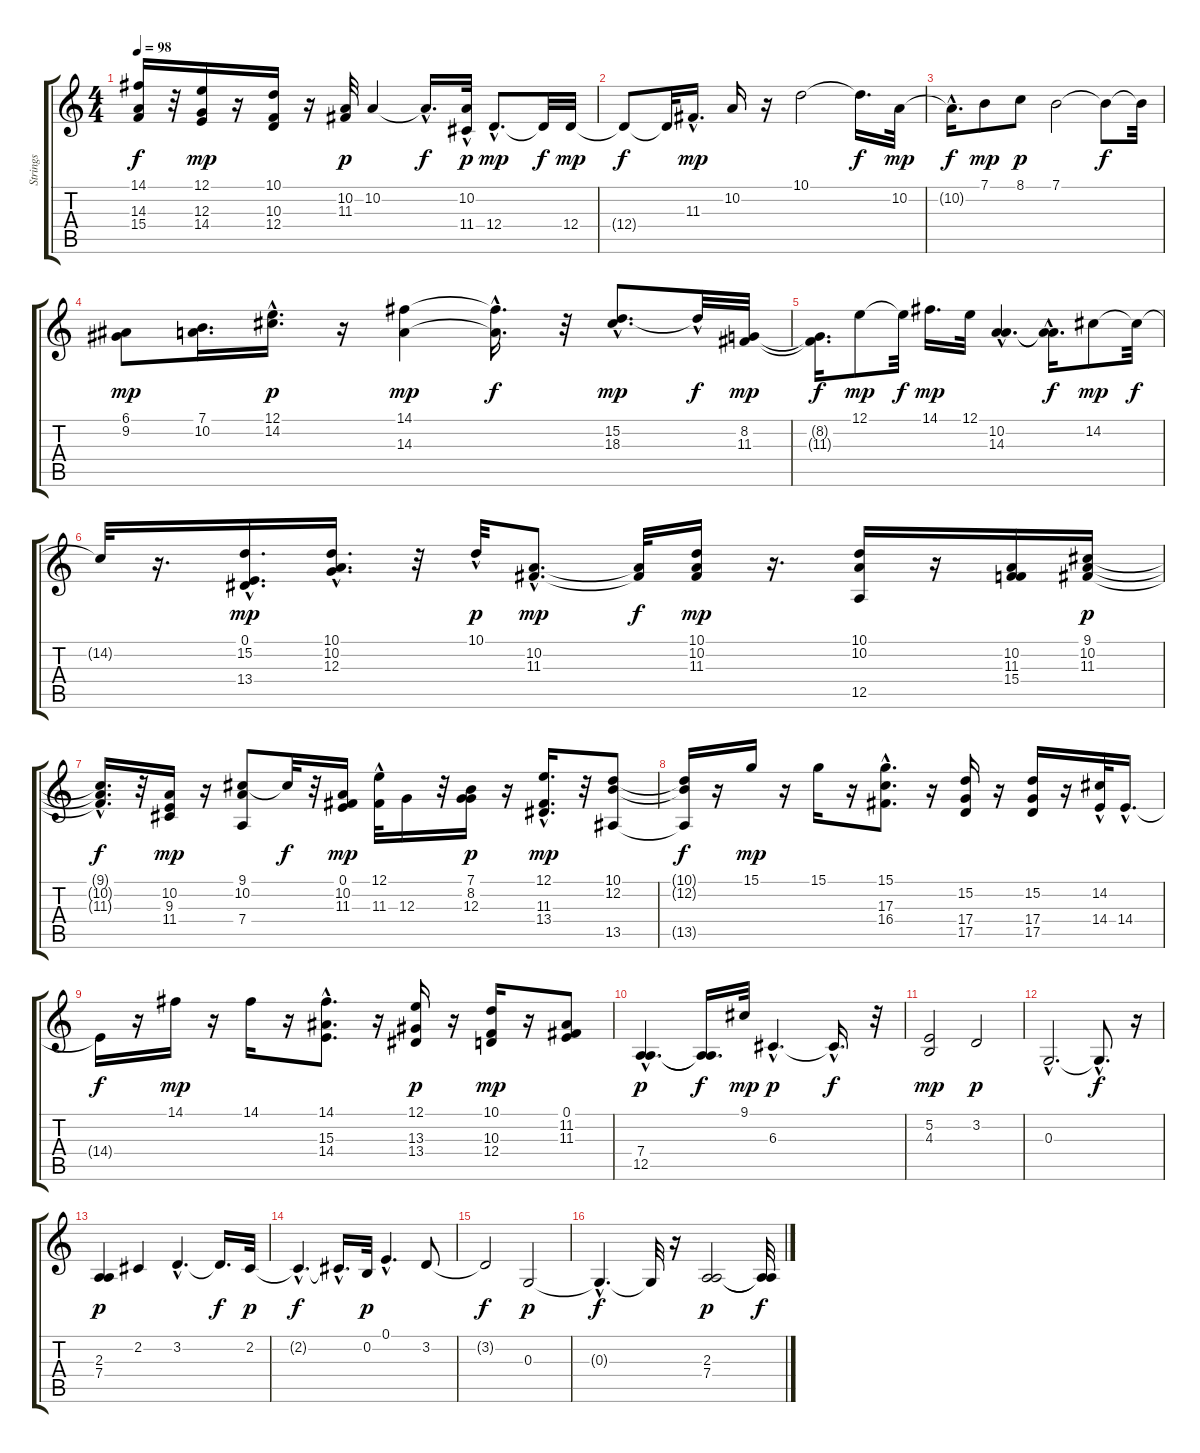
\track ("Strings" "Strings") {instrument stringensemble1}
\staff {score tabs}
\tuning (E4 B3 G3 D3 A2 E2) {hide}
\ts (4 4)
\tempo 98
\clef g2
\ks c
(14.1{t} 14.3{t} 15.4{t}).16{dy f} r.32 (12.1 12.3 14.4).16{dy mp} r.16 (10.1 10.3 12.4).16 r.16 (10.2 11.3).32{dy p} 10.2.4 10.2{hac t}.16{d dy f} (10.2{hac} 11.4{hac}).32{dy p} 12.4{hac}.8{d dy mp} 12.4{t}.32{dy f} 12.4.32{dy mp} |
12.4{t}.8{dy f} 12.4{t}.32 11.3{hac}.16{d dy mp} 10.2.16 r.16 10.1.2 10.1{t}.16{d dy f} 10.2.32{dy mp} |
10.2{hac t}.16{d dy f} 7.1.8{dy mp} 8.1.8{dy p} 7.1.2 7.1{t}.8{dy f} 7.1{t}.32 |
(6.1 9.2).8{dy mp} (7.1 10.2).16{d} (12.1{hac} 14.2{hac}).16{d dy p} r.16 (14.1 14.3).4{dy mp} (14.1{hac t} 14.3{t}).16{d dy f} r.32 (15.2{hac} 18.3{hac}).8{d dy mp} 15.2{hac t}.32{dy f} (8.2 11.3).32{dy mp} |
(8.2{t} 11.3{t}).16{d dy f} 12.1.8{dy mp} 12.1{t}.32{dy f} 14.1.16{d dy mp} 12.1.32 (10.2{hac} 14.3{hac}).4{d} (10.2{t} 14.3{hac t}).16{d dy f} 14.2.8{dy mp} 14.2{t}.32{dy f} |
14.2{t}.32 r.16{d} (0.1 15.2 13.4{hac}).16{d dy mp} (10.1{hac} 10.2{hac} 12.3).16{d} r.32 10.1{hac}.32{dy p} (10.2{hac} 11.3{hac}).8{d dy mp} (10.2{t} 11.3{t}).32{dy f} (10.1 10.2 11.3).16{dy mp} r.16{d} (10.1 10.2 12.5).16 r.16 (10.2 11.3 15.4).16 (9.1 10.2 11.3).16{dy p} |
(9.1{hac t} 10.2{hac t} 11.3{hac t}).16{d dy f} r.32 (10.2 9.3 11.4).16{dy mp} r.16 (9.1 10.2 7.4).8 9.1{t}.32{dy f} r.32 (0.1 10.2 11.3).16{dy mp} (12.1{hac} 11.3{hac}).32 12.3.16 r.32 (7.1 8.2 12.3).16{dy p} r.16 (12.1{hac} 11.3{hac} 13.4{hac}).16{d dy mp} r.32 (10.1 12.2 13.5).8 |
(10.1{t} 12.2{t} 13.5{t}).16{dy f} r.16 15.1.16{dy mp} r.16 15.1.16 r.16 (15.1{hac} 17.3{hac} 16.4{hac}).8{d} r.16 (15.2 17.4 17.5).16 r.16 (15.2 17.4 17.5).16 r.16 (14.2{hac} 14.4).32 14.4{hac}.16{d} |
14.4{t}.16{dy f} r.16 14.1.16{dy mp} r.16 14.1.16 r.16 (14.1{hac} 15.3 14.4).8{d} r.16 (12.1 13.3 13.4).16{dy p} r.16 (10.1 10.3 12.4).16{dy mp} r.16 (0.1 11.2 11.3).8 |
(7.4{hac} 12.5{hac}).4{d dy p} (7.4{t} 12.5{t}).16{d dy f} 9.1.32{dy mp} 6.3{hac}.4{d dy p} 6.3{hac t}.16{d dy f} r.32 |
(5.2 4.3).2{dy mp} 3.2.2{dy p} |
0.3{hac}.2{d} 0.3{hac t}.8{d dy f} r.16 |
(2.3 7.4).4{dy p} 2.2.4 3.2{hac}.4{d} 3.2{t}.16{d dy f} 2.2.32{dy p} |
2.2{hac t}.4{d dy f} 2.2{hac t}.16{d} 0.2.32{dy p} 0.1{hac}.4{d} 3.2.8 |
3.2{t}.2{dy f} 0.3.2{dy p} |
0.3{hac t}.4{d dy f} 0.3{t}.32 r.16 (2.3 7.4).2{dy p} (2.3{t} 7.4{t}).32{dy f}
